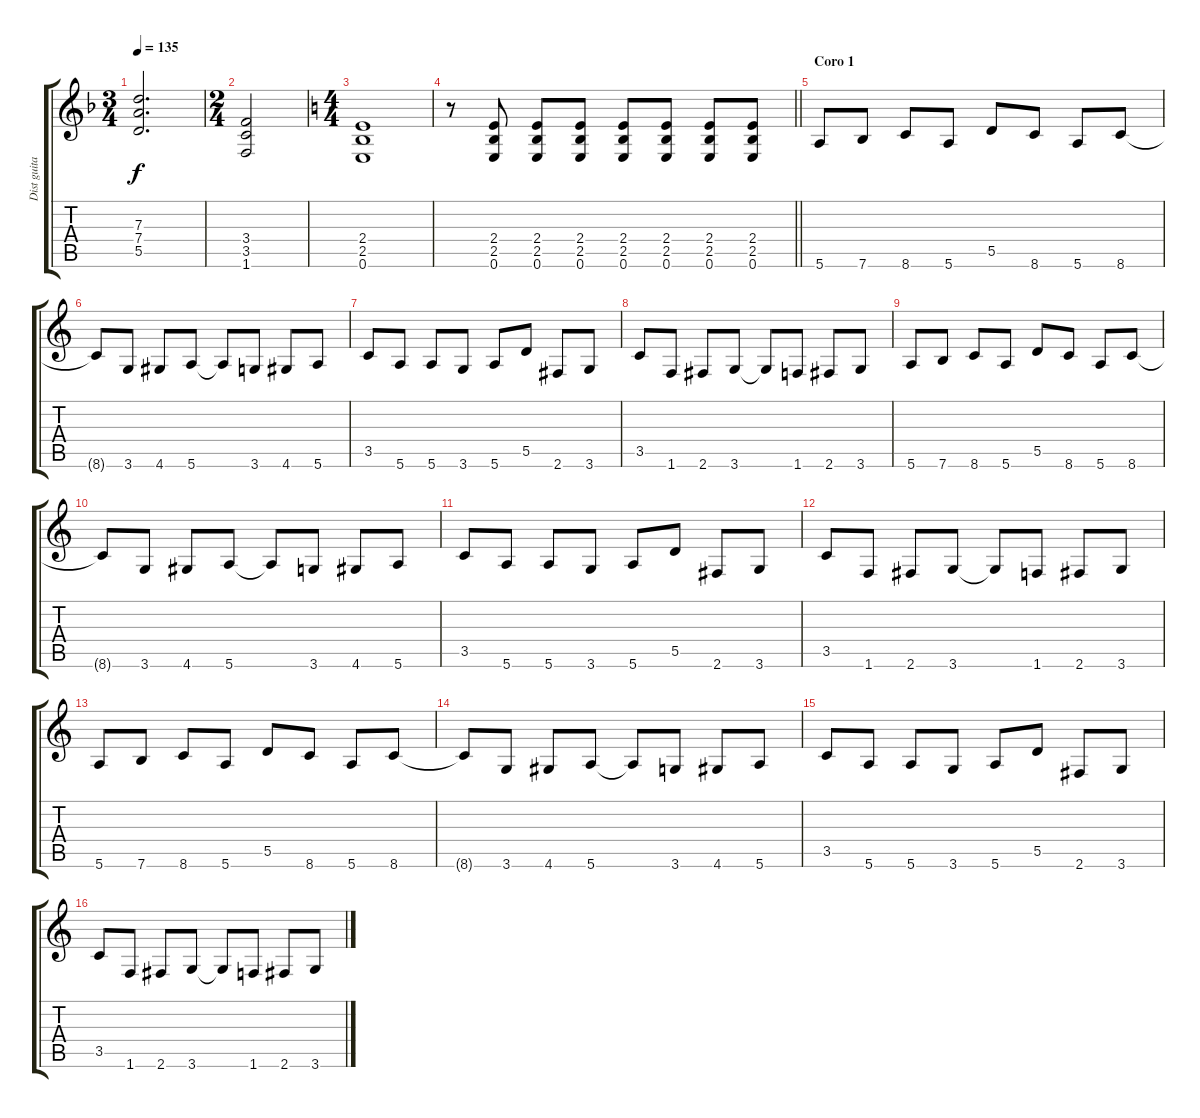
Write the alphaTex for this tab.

\track ("Dist guitar" "Dist guita") {instrument distortionguitar}
\staff {score tabs}
\tuning (E4 B3 G3 D3 A2 E2) {hide}
\ts (3 4)
\tempo 135
\clef g2
\ks dminor
(7.3 7.4 5.5).2{d dy f} |
\ts (2 4)
(3.4 3.5 1.6).2 |
\ts (4 4)
\ks aminor
(2.4 2.5 0.6).1 |
\barLineRight lightlight
r.8 (2.4 2.5 0.6).8 (2.4 2.5 0.6).8 (2.4 2.5 0.6).8 (2.4 2.5 0.6).8 (2.4 2.5 0.6).8 (2.4 2.5 0.6).8 (2.4 2.5 0.6).8 |
\section ("" "Coro 1")
5.6.8 7.6.8 8.6.8 5.6.8 5.5.8 8.6.8 5.6.8 8.6.8 |
8.6{t}.8 3.6.8 4.6.8 5.6.8 5.6{t}.8 3.6.8 4.6.8 5.6.8 |
3.5.8 5.6.8 5.6.8 3.6.8 5.6.8 5.5.8 2.6.8 3.6.8 |
3.5.8 1.6.8 2.6.8 3.6.8 3.6{t}.8 1.6.8 2.6.8 3.6.8 |
5.6.8 7.6.8 8.6.8 5.6.8 5.5.8 8.6.8 5.6.8 8.6.8 |
8.6{t}.8 3.6.8 4.6.8 5.6.8 5.6{t}.8 3.6.8 4.6.8 5.6.8 |
3.5.8 5.6.8 5.6.8 3.6.8 5.6.8 5.5.8 2.6.8 3.6.8 |
3.5.8 1.6.8 2.6.8 3.6.8 3.6{t}.8 1.6.8 2.6.8 3.6.8 |
5.6.8 7.6.8 8.6.8 5.6.8 5.5.8 8.6.8 5.6.8 8.6.8 |
8.6{t}.8 3.6.8 4.6.8 5.6.8 5.6{t}.8 3.6.8 4.6.8 5.6.8 |
3.5.8 5.6.8 5.6.8 3.6.8 5.6.8 5.5.8 2.6.8 3.6.8 |
3.5.8 1.6.8 2.6.8 3.6.8 3.6{t}.8 1.6.8 2.6.8 3.6.8
